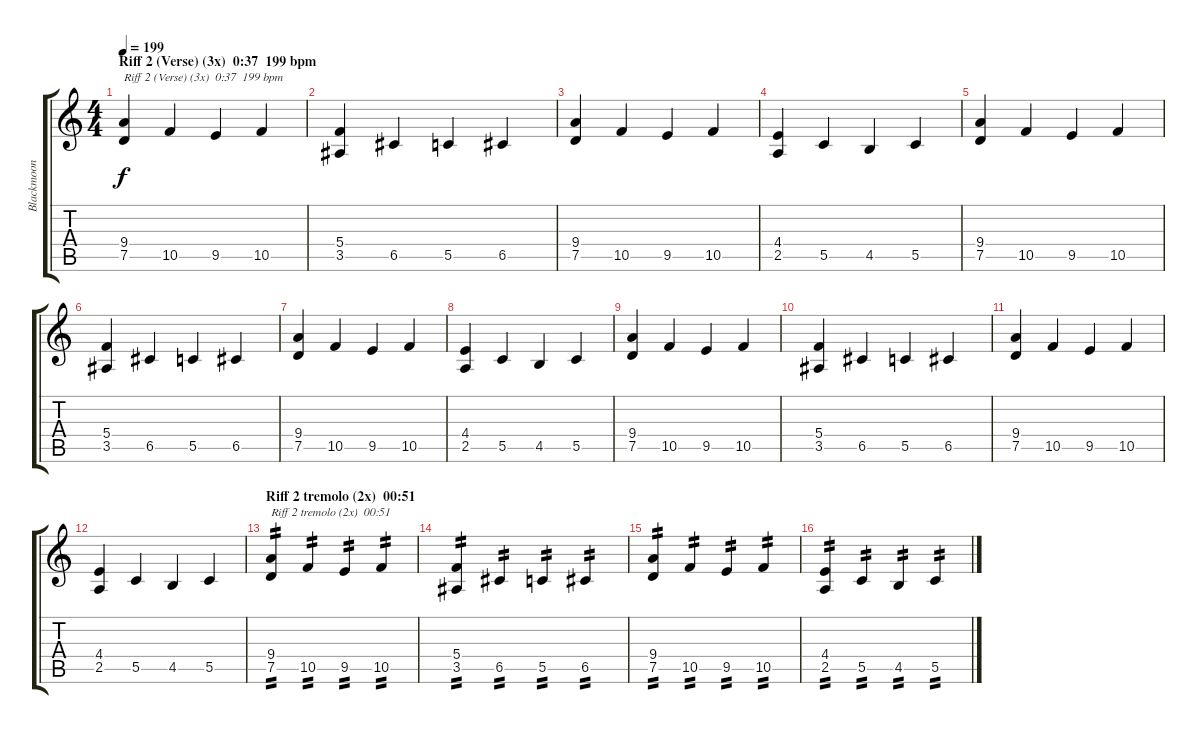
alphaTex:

\track ("Blackmoon" "Blackmoon") {instrument overdrivenguitar}
\staff {score tabs}
\tuning (D4 A3 F3 C3 G2 D2) {hide}
\ts (4 4)
\section ("" "Riff 2 (Verse) (3x)  0:37  199 bpm")
\tempo 199
\clef g2
\ks c
(9.4 7.5).4{txt "Riff 2 (Verse) (3x)  0:37  199 bpm" dy f} 10.5.4 9.5.4 10.5.4 |
(5.4 3.5).4 6.5.4 5.5.4 6.5.4 |
(9.4 7.5).4 10.5.4 9.5.4 10.5.4 |
(4.4 2.5).4 5.5.4 4.5.4 5.5.4 |
(9.4 7.5).4 10.5.4 9.5.4 10.5.4 |
(5.4 3.5).4 6.5.4 5.5.4 6.5.4 |
(9.4 7.5).4 10.5.4 9.5.4 10.5.4 |
(4.4 2.5).4 5.5.4 4.5.4 5.5.4 |
(9.4 7.5).4 10.5.4 9.5.4 10.5.4 |
(5.4 3.5).4 6.5.4 5.5.4 6.5.4 |
(9.4 7.5).4 10.5.4 9.5.4 10.5.4 |
(4.4 2.5).4 5.5.4 4.5.4 5.5.4 |
\section ("" "Riff 2 tremolo (2x)  00:51")
(9.4 7.5).4{txt "Riff 2 tremolo (2x)  00:51" tp 2} 10.5.4{tp 2} 9.5.4{tp 2} 10.5.4{tp 2} |
(5.4 3.5).4{tp 2} 6.5.4{tp 2} 5.5.4{tp 2} 6.5.4{tp 2} |
(9.4 7.5).4{tp 2} 10.5.4{tp 2} 9.5.4{tp 2} 10.5.4{tp 2} |
(4.4 2.5).4{tp 2} 5.5.4{tp 2} 4.5.4{tp 2} 5.5.4{tp 2}
